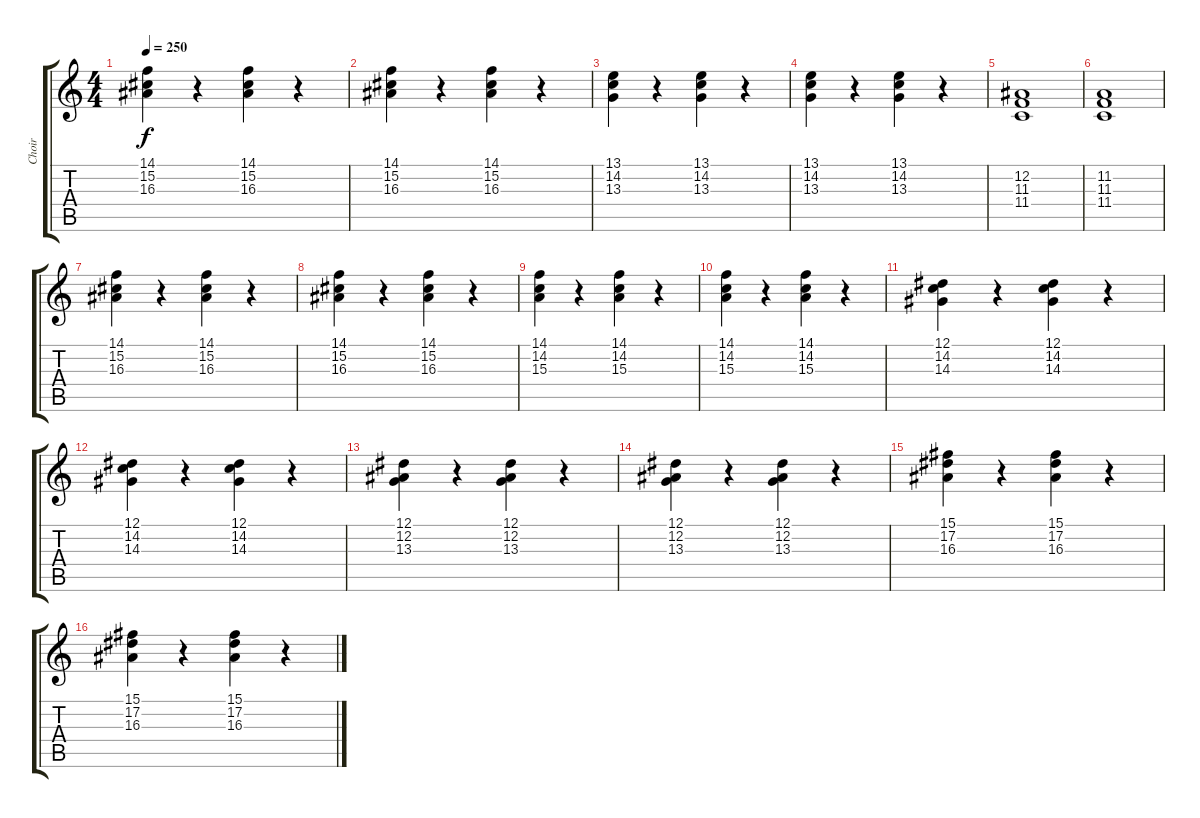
\track ("Choir" "Choir") {instrument choiraahs}
\staff {score tabs}
\tuning (Eb4 Bb3 Gb3 Db3 Ab2 Eb2) {hide}
\ts (4 4)
\tempo 250
\clef g2
\ks c
(14.1 15.2 16.3).4{dy f} r.4 (14.1 15.2 16.3).4 r.4 |
(14.1 15.2 16.3).4 r.4 (14.1 15.2 16.3).4 r.4 |
(13.1 14.2 13.3).4 r.4 (13.1 14.2 13.3).4 r.4 |
(13.1 14.2 13.3).4 r.4 (13.1 14.2 13.3).4 r.4 |
(12.2 11.3 11.4).1 |
(11.2 11.3 11.4).1 |
(14.1 15.2 16.3).4 r.4 (14.1 15.2 16.3).4 r.4 |
(14.1 15.2 16.3).4 r.4 (14.1 15.2 16.3).4 r.4 |
(14.1 14.2 15.3).4 r.4 (14.1 14.2 15.3).4 r.4 |
(14.1 14.2 15.3).4 r.4 (14.1 14.2 15.3).4 r.4 |
(12.1 14.2 14.3).4 r.4 (12.1 14.2 14.3).4 r.4 |
(12.1 14.2 14.3).4 r.4 (12.1 14.2 14.3).4 r.4 |
(12.1 12.2 13.3).4 r.4 (12.1 12.2 13.3).4 r.4 |
(12.1 12.2 13.3).4 r.4 (12.1 12.2 13.3).4 r.4 |
(15.1 17.2 16.3).4 r.4 (15.1 17.2 16.3).4 r.4 |
(15.1 17.2 16.3).4 r.4 (15.1 17.2 16.3).4 r.4
